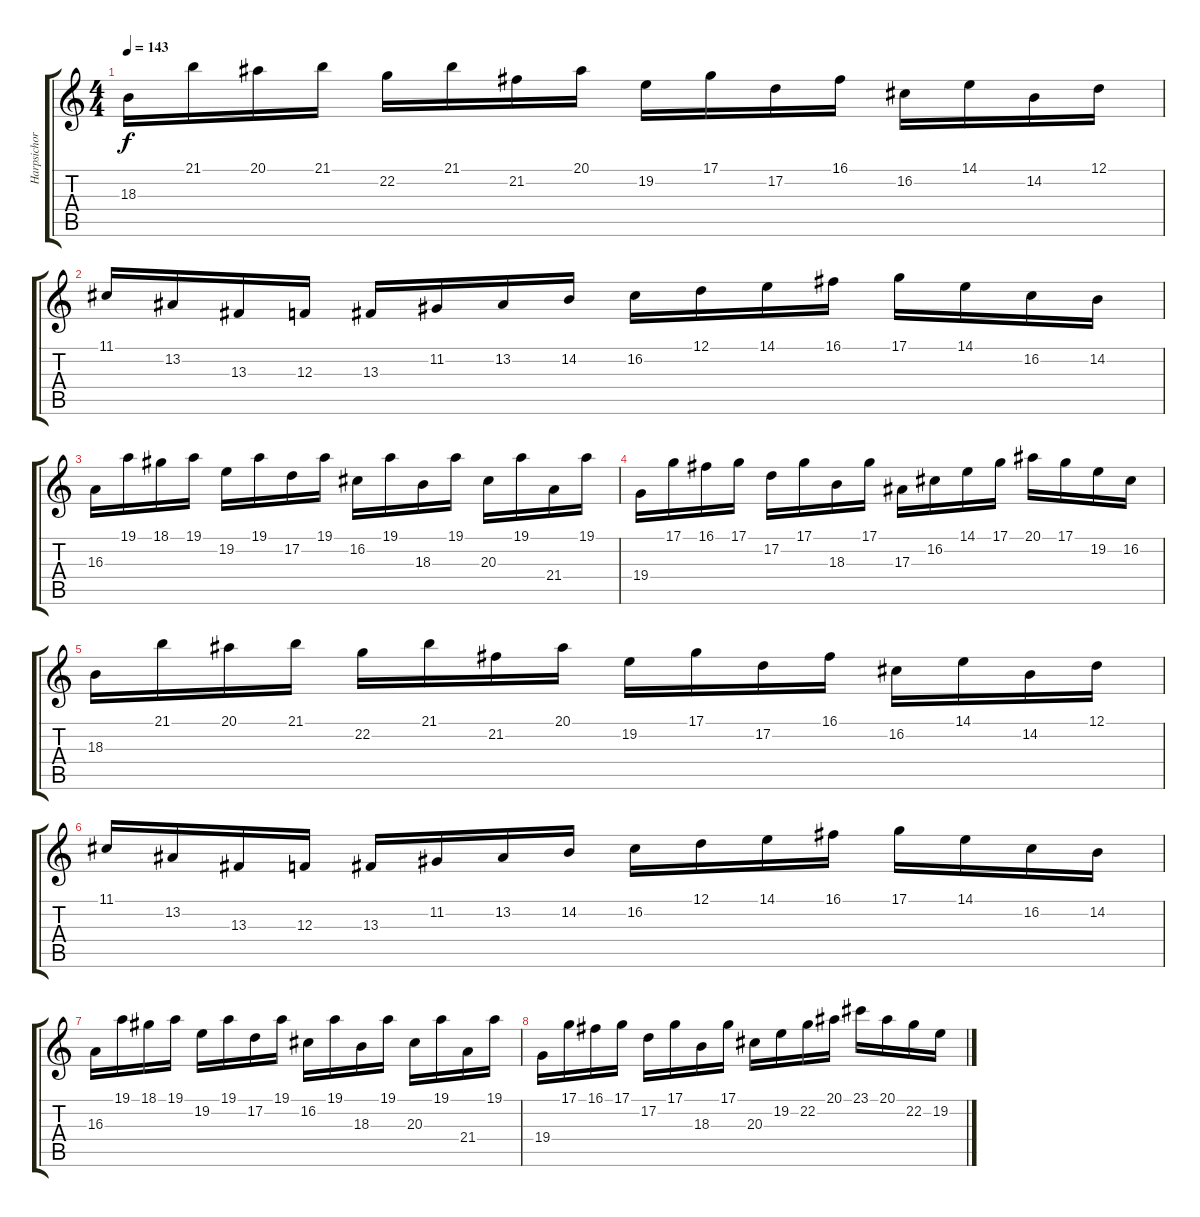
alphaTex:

\track ("Harpsichord" "Harpsichor") {instrument harpsichord}
\staff {score tabs}
\tuning (D4 A3 F3 C3 G2 D2) {hide}
\ts (4 4)
\tempo 143
\clef g2
\ks c
18.3.16{dy f} 21.1.16 20.1.16 21.1.16 22.2.16 21.1.16 21.2.16 20.1.16 19.2.16 17.1.16 17.2.16 16.1.16 16.2.16 14.1.16 14.2.16 12.1.16 |
11.1.16 13.2.16 13.3.16 12.3.16 13.3.16 11.2.16 13.2.16 14.2.16 16.2.16 12.1.16 14.1.16 16.1.16 17.1.16 14.1.16 16.2.16 14.2.16 |
16.3.16 19.1.16 18.1.16 19.1.16 19.2.16 19.1.16 17.2.16 19.1.16 16.2.16 19.1.16 18.3.16 19.1.16 20.3.16 19.1.16 21.4.16 19.1.16 |
19.4.16 17.1.16 16.1.16 17.1.16 17.2.16 17.1.16 18.3.16 17.1.16 17.3.16 16.2.16 14.1.16 17.1.16 20.1.16 17.1.16 19.2.16 16.2.16 |
18.3.16 21.1.16 20.1.16 21.1.16 22.2.16 21.1.16 21.2.16 20.1.16 19.2.16 17.1.16 17.2.16 16.1.16 16.2.16 14.1.16 14.2.16 12.1.16 |
11.1.16 13.2.16 13.3.16 12.3.16 13.3.16 11.2.16 13.2.16 14.2.16 16.2.16 12.1.16 14.1.16 16.1.16 17.1.16 14.1.16 16.2.16 14.2.16 |
16.3.16 19.1.16 18.1.16 19.1.16 19.2.16 19.1.16 17.2.16 19.1.16 16.2.16 19.1.16 18.3.16 19.1.16 20.3.16 19.1.16 21.4.16 19.1.16 |
19.4.16 17.1.16 16.1.16 17.1.16 17.2.16 17.1.16 18.3.16 17.1.16 20.3.16 19.2.16 22.2.16 20.1.16 23.1.16 20.1.16 22.2.16 19.2.16
